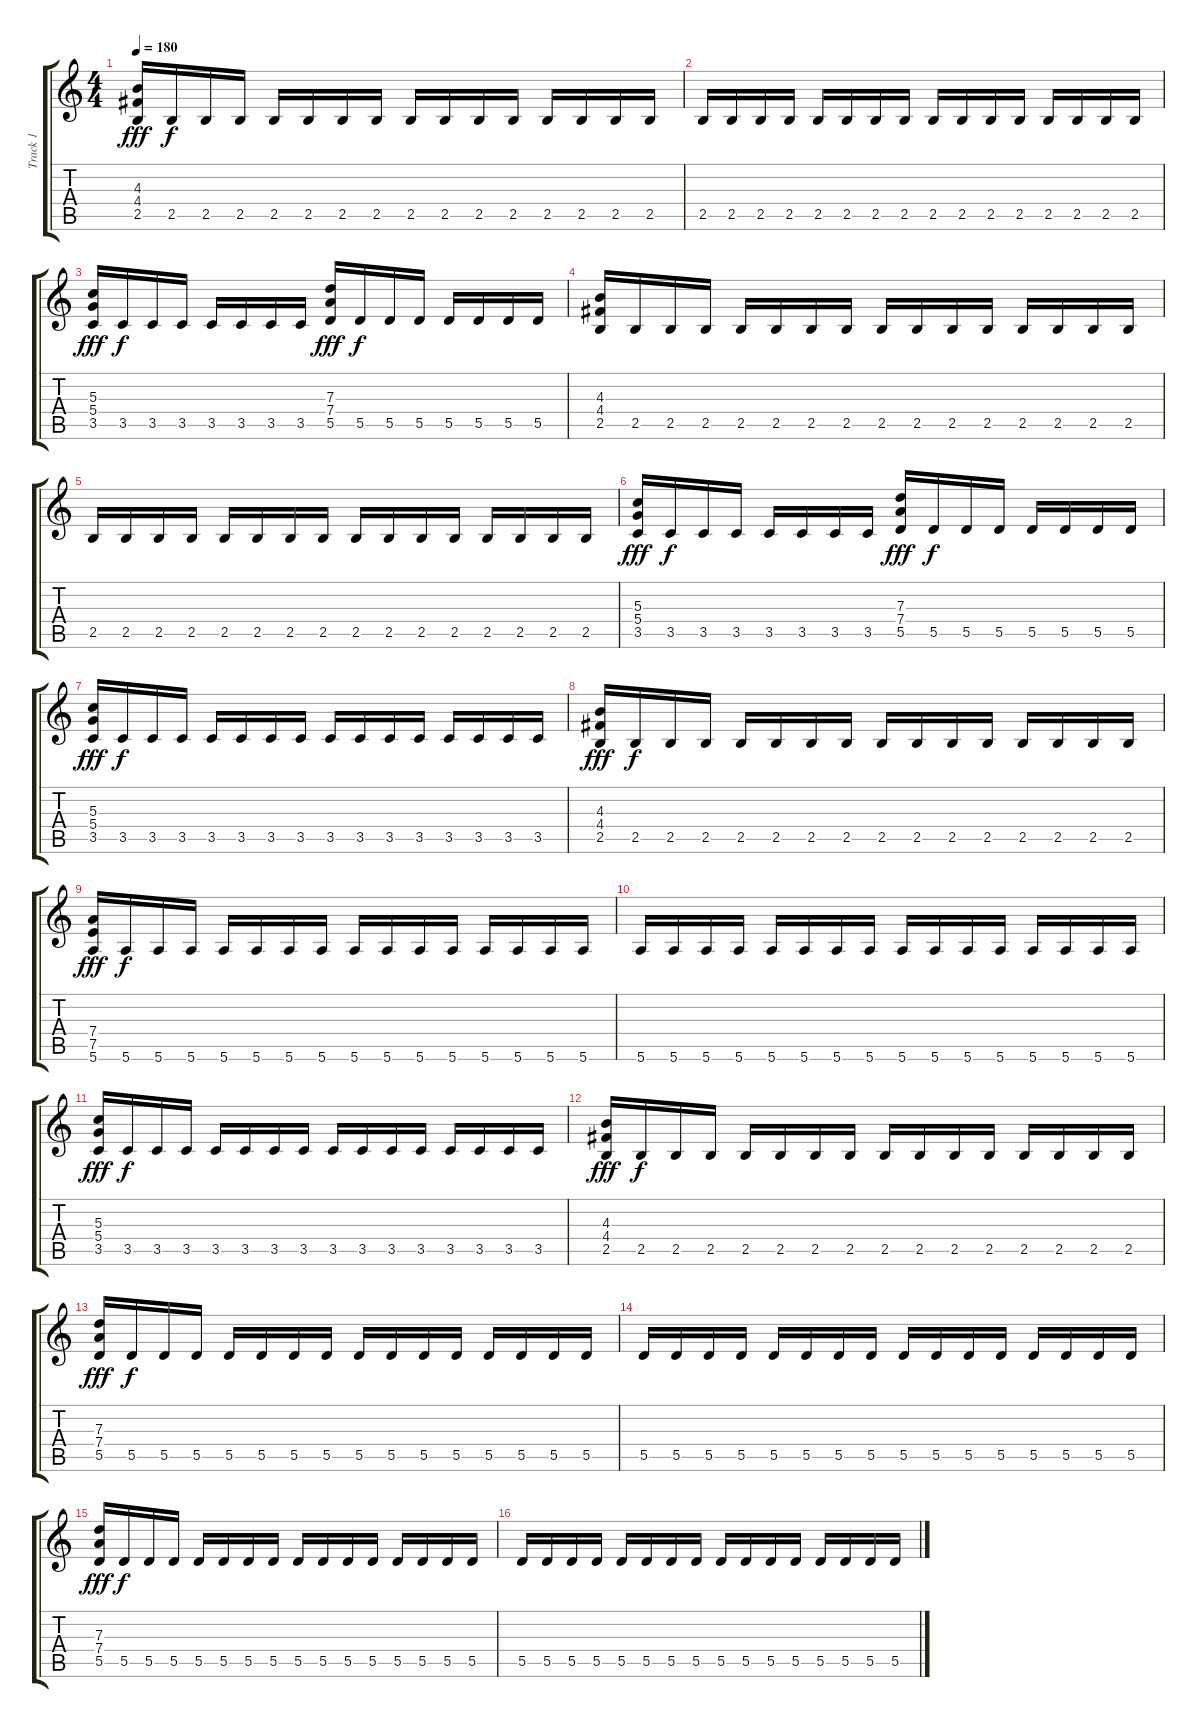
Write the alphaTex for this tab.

\track ("Track 1" "Track 1") {instrument distortionguitar}
\staff {score tabs}
\tuning (E4 B3 G3 D3 A2 E2) {hide}
\ts (4 4)
\tempo 180
\clef g2
\ks c
(4.3 4.4 2.5).16{dy fff} 2.5.16{dy f} 2.5.16 2.5.16 2.5.16 2.5.16 2.5.16 2.5.16 2.5.16 2.5.16 2.5.16 2.5.16 2.5.16 2.5.16 2.5.16 2.5.16 |
2.5.16 2.5.16 2.5.16 2.5.16 2.5.16 2.5.16 2.5.16 2.5.16 2.5.16 2.5.16 2.5.16 2.5.16 2.5.16 2.5.16 2.5.16 2.5.16 |
(5.3 5.4 3.5).16{dy fff} 3.5.16{dy f} 3.5.16 3.5.16 3.5.16 3.5.16 3.5.16 3.5.16 (7.3 7.4 5.5).16{dy fff} 5.5.16{dy f} 5.5.16 5.5.16 5.5.16 5.5.16 5.5.16 5.5.16 |
(4.3 4.4 2.5).16 2.5.16 2.5.16 2.5.16 2.5.16 2.5.16 2.5.16 2.5.16 2.5.16 2.5.16 2.5.16 2.5.16 2.5.16 2.5.16 2.5.16 2.5.16 |
2.5.16 2.5.16 2.5.16 2.5.16 2.5.16 2.5.16 2.5.16 2.5.16 2.5.16 2.5.16 2.5.16 2.5.16 2.5.16 2.5.16 2.5.16 2.5.16 |
(5.3 5.4 3.5).16{dy fff} 3.5.16{dy f} 3.5.16 3.5.16 3.5.16 3.5.16 3.5.16 3.5.16 (7.3 7.4 5.5).16{dy fff} 5.5.16{dy f} 5.5.16 5.5.16 5.5.16 5.5.16 5.5.16 5.5.16 |
(5.3 5.4 3.5).16{dy fff} 3.5.16{dy f} 3.5.16 3.5.16 3.5.16 3.5.16 3.5.16 3.5.16 3.5.16 3.5.16 3.5.16 3.5.16 3.5.16 3.5.16 3.5.16 3.5.16 |
(4.3 4.4 2.5).16{dy fff} 2.5.16{dy f} 2.5.16 2.5.16 2.5.16 2.5.16 2.5.16 2.5.16 2.5.16 2.5.16 2.5.16 2.5.16 2.5.16 2.5.16 2.5.16 2.5.16 |
(7.4 7.5 5.6).16{dy fff} 5.6.16{dy f} 5.6.16 5.6.16 5.6.16 5.6.16 5.6.16 5.6.16 5.6.16 5.6.16 5.6.16 5.6.16 5.6.16 5.6.16 5.6.16 5.6.16 |
5.6.16 5.6.16 5.6.16 5.6.16 5.6.16 5.6.16 5.6.16 5.6.16 5.6.16 5.6.16 5.6.16 5.6.16 5.6.16 5.6.16 5.6.16 5.6.16 |
(5.3 5.4 3.5).16{dy fff} 3.5.16{dy f} 3.5.16 3.5.16 3.5.16 3.5.16 3.5.16 3.5.16 3.5.16 3.5.16 3.5.16 3.5.16 3.5.16 3.5.16 3.5.16 3.5.16 |
(4.3 4.4 2.5).16{dy fff} 2.5.16{dy f} 2.5.16 2.5.16 2.5.16 2.5.16 2.5.16 2.5.16 2.5.16 2.5.16 2.5.16 2.5.16 2.5.16 2.5.16 2.5.16 2.5.16 |
(7.3 7.4 5.5).16{dy fff} 5.5.16{dy f} 5.5.16 5.5.16 5.5.16 5.5.16 5.5.16 5.5.16 5.5.16 5.5.16 5.5.16 5.5.16 5.5.16 5.5.16 5.5.16 5.5.16 |
5.5.16 5.5.16 5.5.16 5.5.16 5.5.16 5.5.16 5.5.16 5.5.16 5.5.16 5.5.16 5.5.16 5.5.16 5.5.16 5.5.16 5.5.16 5.5.16 |
(7.3 7.4 5.5).16{dy fff} 5.5.16{dy f} 5.5.16 5.5.16 5.5.16 5.5.16 5.5.16 5.5.16 5.5.16 5.5.16 5.5.16 5.5.16 5.5.16 5.5.16 5.5.16 5.5.16 |
5.5.16 5.5.16 5.5.16 5.5.16 5.5.16 5.5.16 5.5.16 5.5.16 5.5.16 5.5.16 5.5.16 5.5.16 5.5.16 5.5.16 5.5.16 5.5.16
